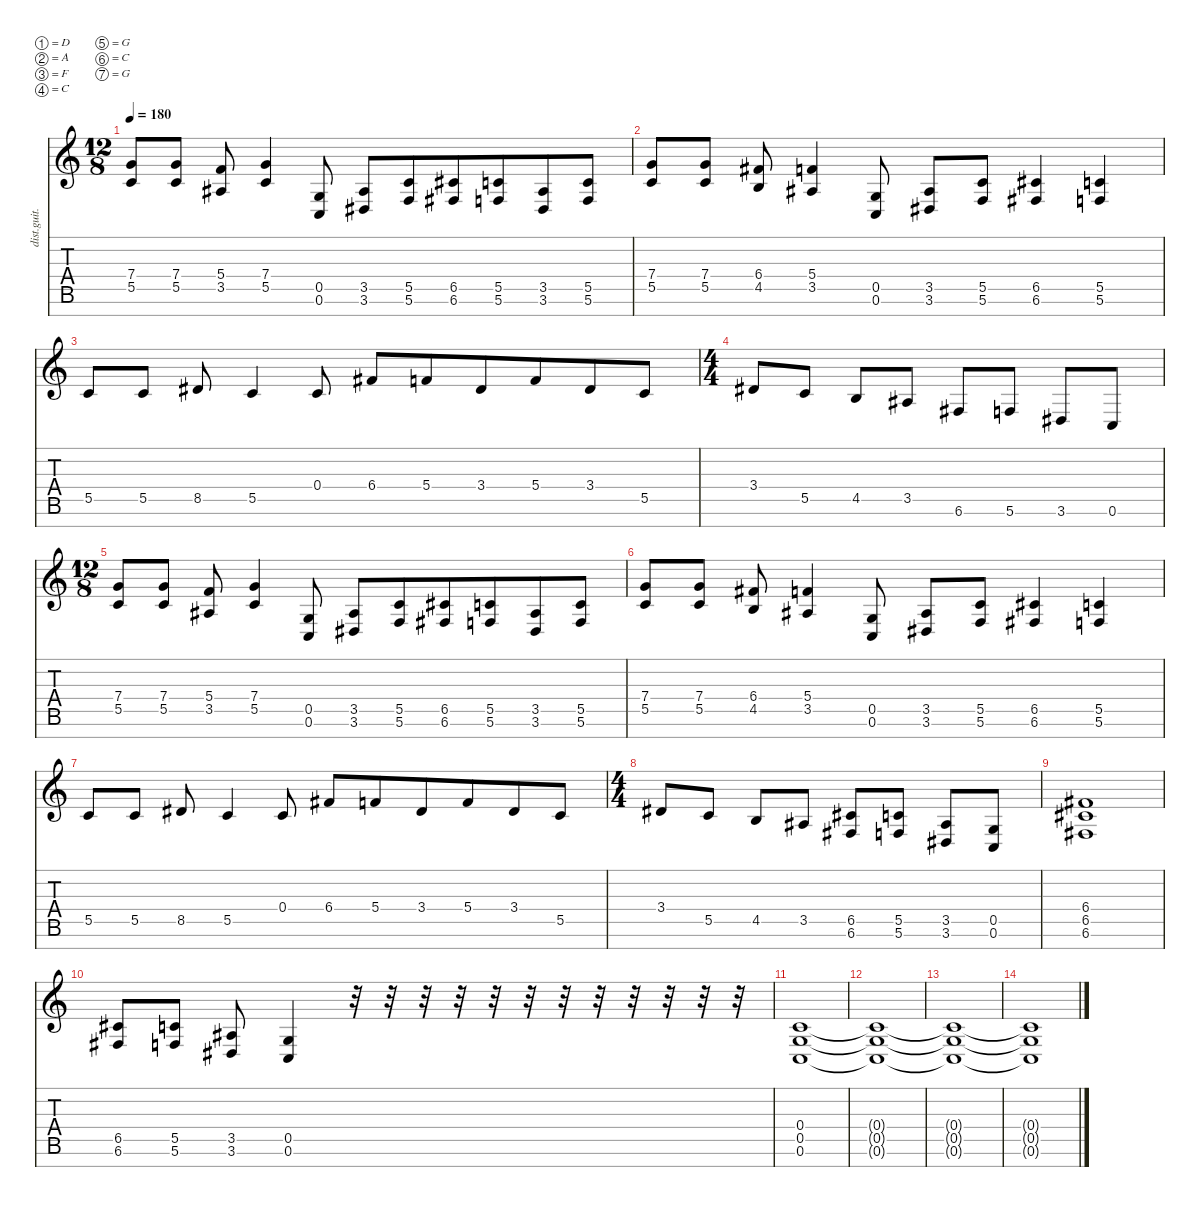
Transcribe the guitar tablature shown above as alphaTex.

\defaultSystemsLayout 4
\hideDynamics
\bracketExtendMode nobrackets
\otherSystemsTrackNameOrientation horizontal
\track ("Sergi" "dist.guit.") {instrument distortionguitar}
\staff {score tabs}
\tuning (D4 A3 F3 C3 G2 C2 G1)
\ts (12 8)
\beaming (8 2 2 2 6)
\tempo 180
\clef g2
\ks c
(7.4 5.5).8{dy mf beam Up} (7.4 5.5).8{beam Up} (5.4 3.5{acc #}).8{beam Up} (7.4 5.5).4{beam Up} (0.5 0.6).8{beam Up} (3.5{acc #} 3.6{acc #}).8{beam Up} (5.5 5.6).8{beam Up} (6.5{acc #} 6.6{acc #}).8{beam Up} (5.5 5.6).8{beam Up} (3.5{acc #} 3.6{acc #}).8{beam Up} (5.5 5.6).8{beam Up} |
(7.4 5.5).8{beam Up} (7.4 5.5).8{beam Up} (6.4{acc #} 4.5).8{beam Up} (5.4 3.5{acc #}).4{beam Up} (0.5 0.6).8{beam Up} (3.5{acc #} 3.6{acc #}).8{beam Up} (5.5 5.6).8{beam Up} (6.5{acc #} 6.6{acc #}).4{beam Up} (5.5 5.6).4{beam Up} |
5.5.8{beam Up} 5.5.8{beam Up} 8.5{acc #}.8{beam Up} 5.5.4{beam Up} 0.4.8{beam Up} 6.4{acc #}.8{beam Up} 5.4.8{beam Up} 3.4{acc #}.8{beam Up} 5.4.8{beam Up} 3.4{acc #}.8{beam Up} 5.5.8{beam Up} |
\ts (4 4)
\beaming (8 2 2 2 2)
3.4{acc #}.8{beam Up} 5.5.8{beam Up} 4.5.8{beam Up} 3.5{acc #}.8{beam Up} 6.6{acc #}.8{beam Up} 5.6.8{beam Up} 3.6{acc #}.8{beam Up} 0.6.8{beam Up} |
\ts (12 8)
\beaming (8 2 2 2 6)
(7.4 5.5).8{beam Up} (7.4 5.5).8{beam Up} (5.4 3.5{acc #}).8{beam Up} (7.4 5.5).4{beam Up} (0.5 0.6).8{beam Up} (3.5{acc #} 3.6{acc #}).8{beam Up} (5.5 5.6).8{beam Up} (6.5{acc #} 6.6{acc #}).8{beam Up} (5.5 5.6).8{beam Up} (3.5{acc #} 3.6{acc #}).8{beam Up} (5.5 5.6).8{beam Up} |
(7.4 5.5).8{beam Up} (7.4 5.5).8{beam Up} (6.4{acc #} 4.5).8{beam Up} (5.4 3.5{acc #}).4{beam Up} (0.5 0.6).8{beam Up} (3.5{acc #} 3.6{acc #}).8{beam Up} (5.5 5.6).8{beam Up} (6.5{acc #} 6.6{acc #}).4{beam Up} (5.5 5.6).4{beam Up} |
5.5.8{beam Up} 5.5.8{beam Up} 8.5{acc #}.8{beam Up} 5.5.4{beam Up} 0.4.8{beam Up} 6.4{acc #}.8{beam Up} 5.4.8{beam Up} 3.4{acc #}.8{beam Up} 5.4.8{beam Up} 3.4{acc #}.8{beam Up} 5.5.8{beam Up} |
\ts (4 4)
\beaming (8 2 2 2 2)
3.4{acc #}.8{beam Up} 5.5.8{beam Up} 4.5.8{beam Up} 3.5{acc #}.8{beam Up} (6.5{acc #} 6.6{acc #}).8{beam Up} (5.5 5.6).8{beam Up} (3.5{acc #} 3.6{acc #}).8{beam Up} (0.5 0.6).8{beam Up} |
(6.4{acc #} 6.5{acc #} 6.6{acc #}).1{beam Up} |
(6.5{acc #} 6.6{acc #}).8{beam Up} (5.5 5.6).8{beam Up} (3.5{acc #} 3.6{acc #}).8{beam Up} (0.5 0.6).4{beam Up} r.32{beam Up} r.32{beam Up} r.32{beam Up} r.32{beam Up} r.32{beam Up} r.32{beam Up} r.32{beam Up} r.32{beam Up} r.32{beam Up} r.32{beam Up} r.32{beam Up} r.32{beam Up} |
(0.4 0.5 0.6).1{beam Up} |
(0.4{t} 0.5{t} 0.6{t}).1{beam Up} |
(0.4{t} 0.5{t} 0.6{t}).1{beam Up} |
(0.4{t} 0.5{t} 0.6{t}).1{beam Up}
